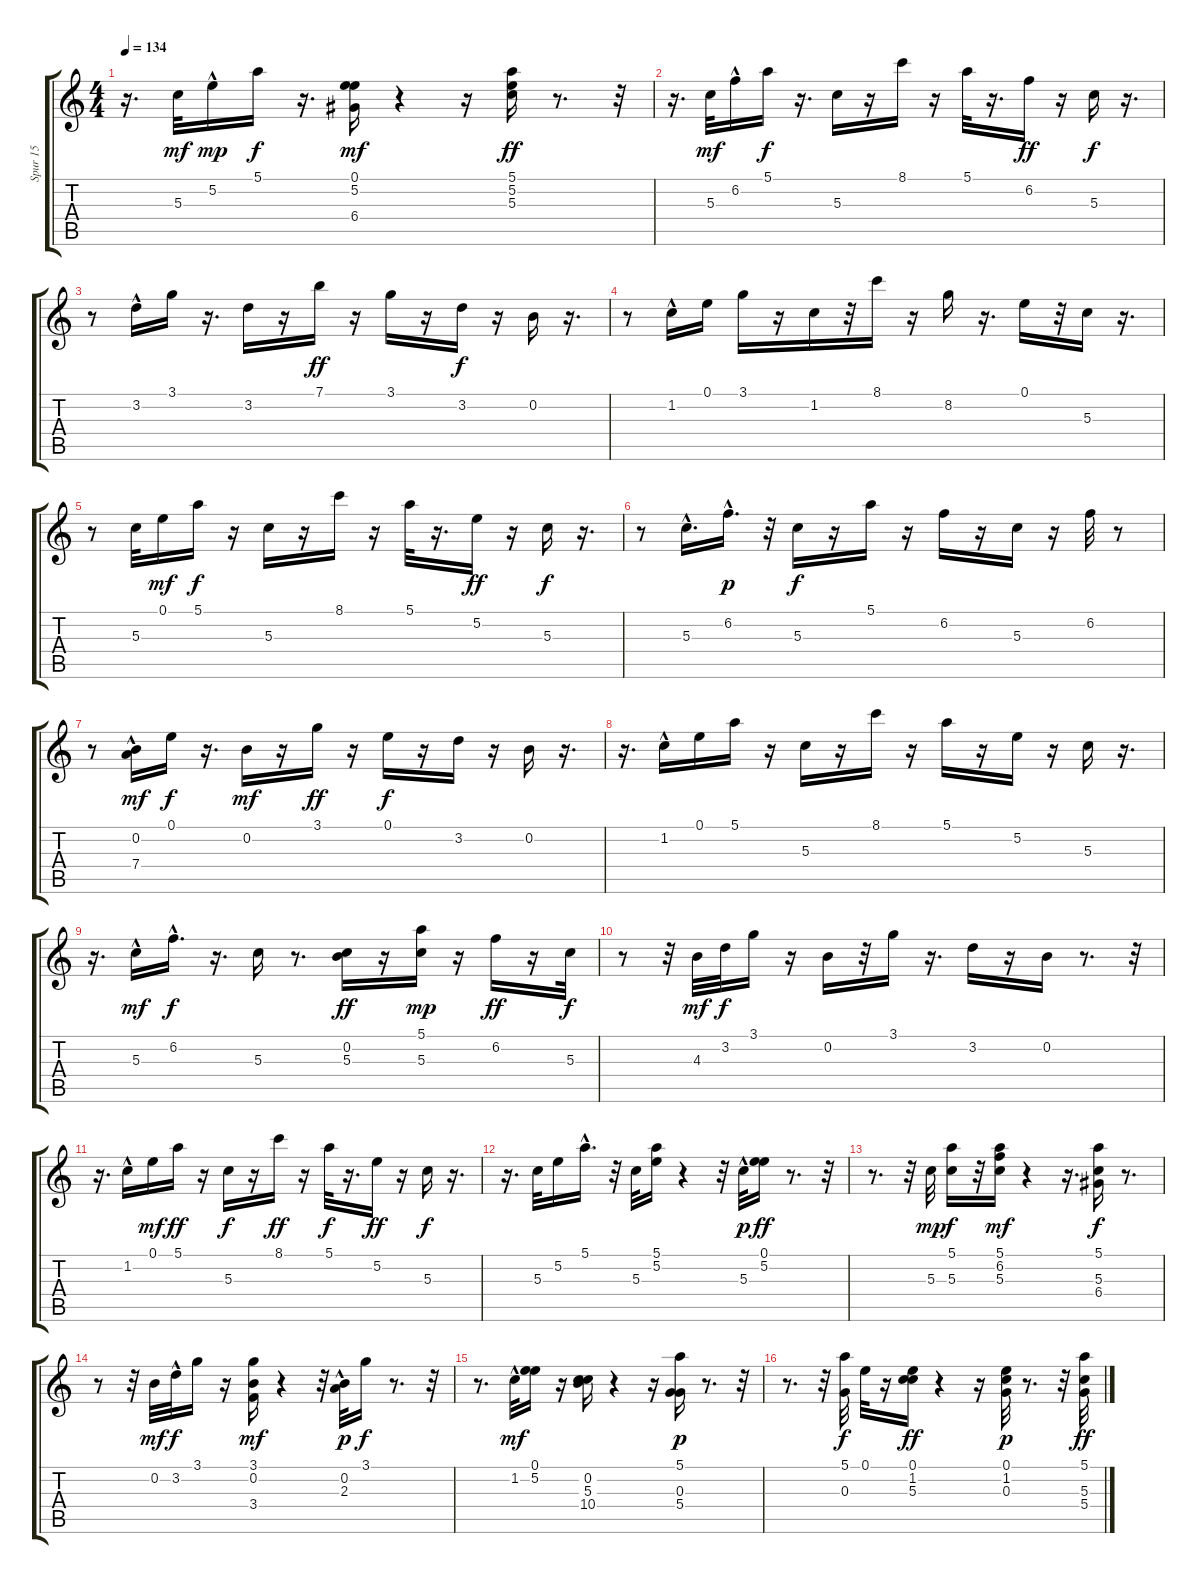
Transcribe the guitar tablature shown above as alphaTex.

\track ("Spur 15" "Spur 15") {instrument distortionguitar}
\staff {score tabs}
\tuning (E4 B3 G3 D3 A2 E2) {hide}
\ts (4 4)
\tempo 134
\clef g2
\ks c
r.16{d dy mf} 5.3.32 5.2{hac}.16{dy mp} 5.1.16{dy f} r.16{d} (0.1 5.2 6.4).16{dy mf} r.4 r.16 (5.1 5.2 5.3).16{dy ff} r.8{d} r.32 |
r.16{d} 5.3.32{dy mf} 6.2{hac}.16 5.1.16{dy f} r.16{d} 5.3.16 r.16 8.1.16 r.16 5.1.32 r.16{d} 6.2.16{dy ff} r.16 5.3.16{dy f} r.16{d} |
r.8 3.2{hac}.16 3.1.16 r.16{d} 3.2.16 r.16 7.1.16{dy ff} r.16 3.1.16 r.16 3.2.16{dy f} r.16 0.2.16 r.16{d} |
r.8 1.2{hac}.16 0.1.16 3.1.16 r.16 1.2.16 r.32 8.1.16 r.16 8.2.16 r.16{d} 0.1.16 r.32 5.3.16 r.16{d} |
r.8 5.3.32 0.1.16{dy mf} 5.1.16{dy f} r.16 5.3.16 r.16 8.1.16 r.16 5.1.32 r.16{d} 5.2.16{dy ff} r.16 5.3.16{dy f} r.16{d} |
r.8 5.3{hac}.16{d} 6.2{hac}.16{d dy p} r.32 5.3.16{dy f} r.16 5.1.16 r.16 6.2.16 r.16 5.3.16 r.16 6.2.32 r.8 |
r.8 (0.2{hac} 7.4{hac}).16{dy mf} 0.1.16{dy f} r.16{d} 0.2.16{dy mf} r.16 3.1.16{dy ff} r.16 0.1.16{dy f} r.16 3.2.16 r.16 0.2.16 r.16{d} |
r.16{d} 1.2{hac}.16 0.1.16 5.1.16 r.16 5.3.16 r.16 8.1.16 r.16 5.1.16 r.16 5.2.16 r.16 5.3.16 r.16{d} |
r.16{d} 5.3{hac}.16{dy mf} 6.2{hac}.16{d dy f} r.16{d} 5.3.16 r.8{d} (0.2 5.3).16{dy ff} r.16 (5.1 5.3).16{dy mp} r.16 6.2.16{dy ff} r.16 5.3.32{dy f} |
r.8 r.32 4.3.32{dy mf} 3.2.32{dy f} 3.1.16 r.16 0.2.16 r.32 3.1.16 r.16{d} 3.2.16 r.16 0.2.16 r.8{d} r.32 |
r.16{d} 1.2{hac}.16 0.1.16{dy mf} 5.1.16{dy ff} r.16 5.3.16{dy f} r.16 8.1.16{dy ff} r.16 5.1.32{dy f} r.16{d} 5.2.16{dy ff} r.16 5.3.16{dy f} r.16{d} |
r.16{d} 5.3.32 5.2.16 5.1{hac}.16{d} r.32 5.3.32 (5.1 5.2).16 r.4 r.32 5.3{hac}.32{dy p} (0.1 5.2).16{dy ff} r.8{d} r.32 |
r.8{d} r.32 5.3.32{dy mp} (5.1 5.3).16{dy f} r.32 (5.1 6.2 5.3).16{dy mf} r.4 r.16{d} (5.1 5.3 6.4).16{dy f} r.8{d} |
r.8 r.32 0.2.32{dy mf} 3.2{hac}.32{dy f} 3.1.16 r.16 (3.1 0.2 3.4).16{dy mf} r.4 r.32 (0.2{hac} 2.3).32{dy p} 3.1.16{dy f} r.8{d} r.32 |
r.8{d} 1.2{hac}.32{dy mf} (0.1 5.2).16 r.16 (0.2 5.3 10.4).16 r.4 r.16 (5.1 0.3 5.4).16{dy p} r.8{d} r.32 |
r.8{d} r.32 (5.1 0.3).32{dy f} 0.1.32 r.16 (0.1 1.2 5.3).16{dy ff} r.4 r.16 (0.1 1.2 0.3).32{dy p} r.8{d} r.32 (5.1 5.3 5.4).32{dy ff}
